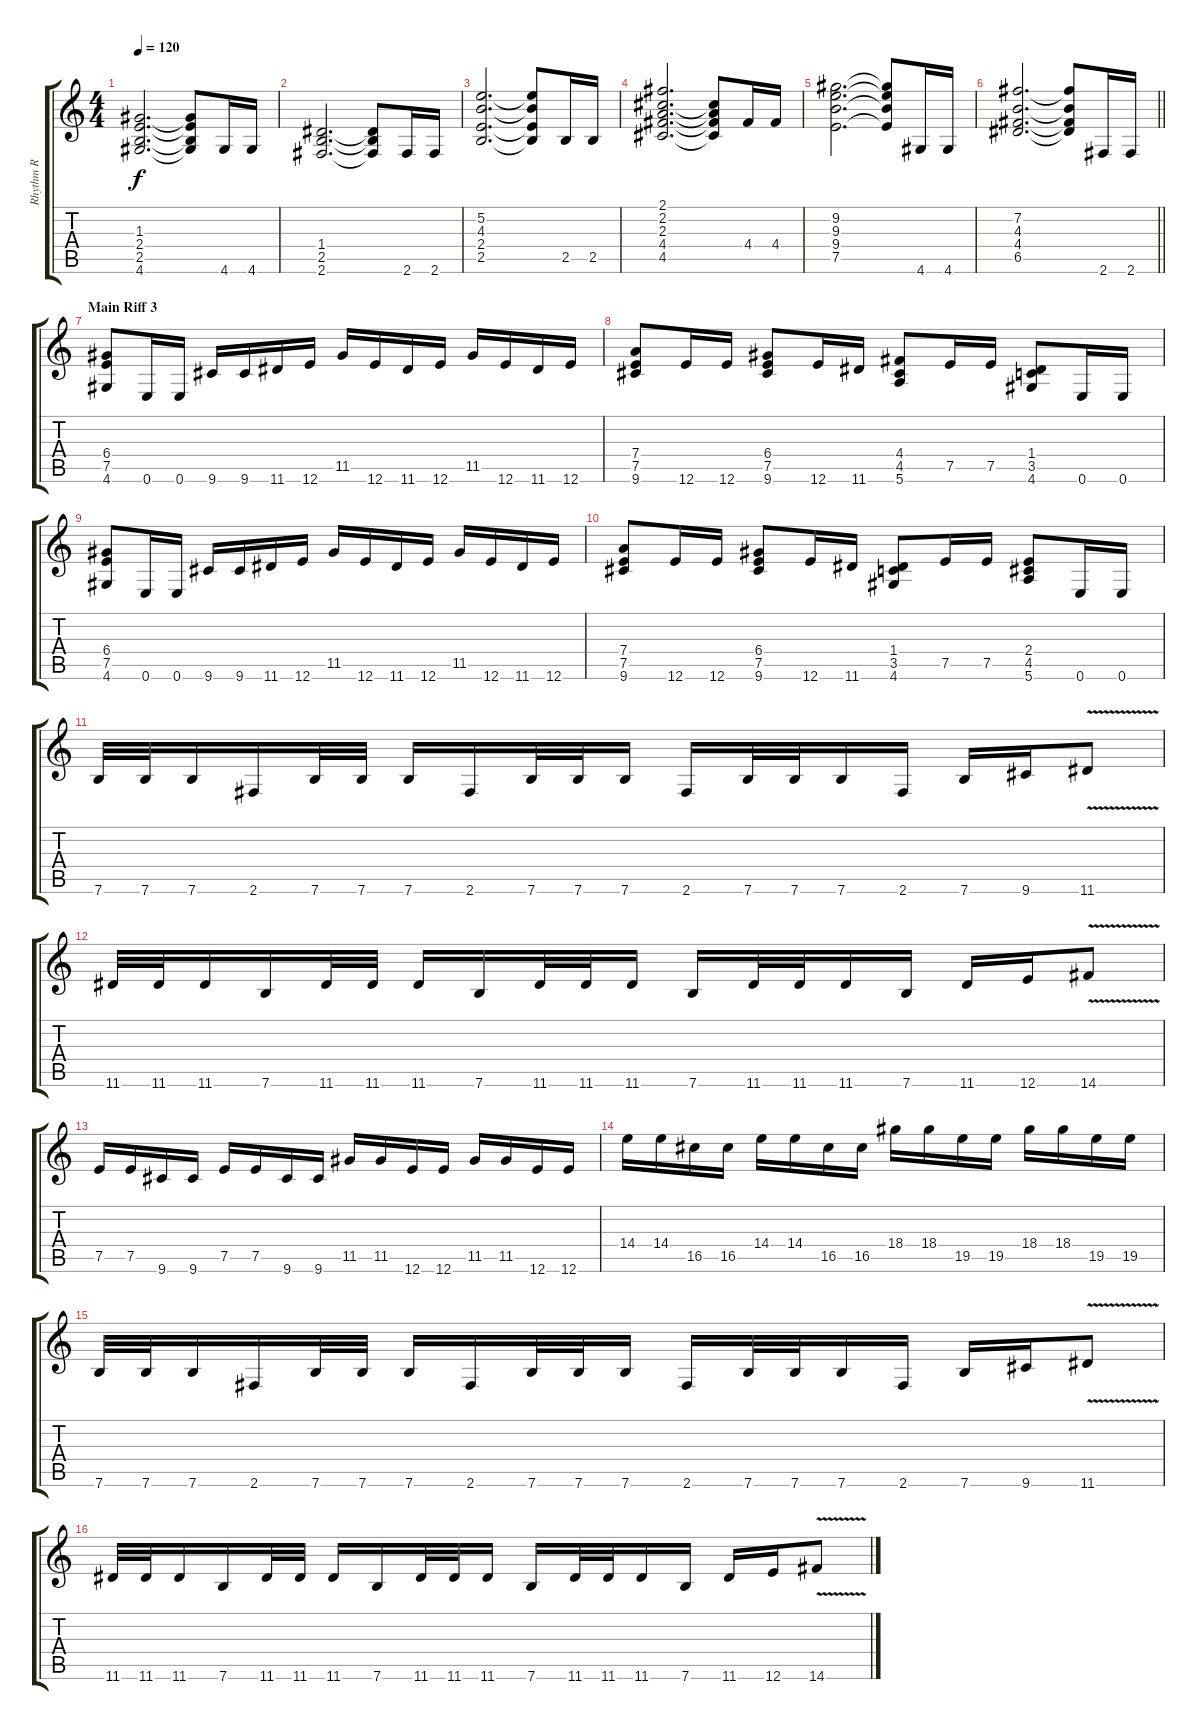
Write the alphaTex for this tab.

\track ("Rhythm R" "Rhythm R") {instrument distortionguitar}
\staff {score tabs}
\tuning (E4 B3 G3 D3 A2 E2) {hide}
\ts (4 4)
\tempo 120
\clef g2
\ks c
(1.3 2.4 2.5 4.6).2{d dy f} (1.3{t} 2.4{t} 2.5{t} 4.6{t}).8 4.6.16 4.6.16 |
(1.4 2.5 2.6).2{d} (1.4{t} 2.5{t} 2.6{t}).8 2.6.16 2.6.16 |
(5.2 4.3 2.4 2.5).2{d} (5.2{t} 4.3{t} 2.4{t} 2.5{t}).8 2.5.16 2.5.16 |
(2.1 2.2 2.3 4.4 4.5).2{d} (2.2{t} 2.3{t} 4.4{t} 4.5{t}).8 4.4.16 4.4.16 |
(9.2 9.3 9.4 7.5).2{d} (9.2{t} 9.3{t} 9.4{t} 7.5{t}).8 4.6.16 4.6.16 |
\barLineRight lightlight
(7.2 4.3 4.4 6.5).2{d} (7.2{t} 4.3{t} 4.4{t} 6.5{t}).8 2.6.16 2.6.16 |
\section ("" "Main Riff 3")
(6.4 7.5 4.6).8{volume 16} 0.6.16 0.6.16 9.6.16 9.6.16 11.6.16 12.6.16 11.5.16 12.6.16 11.6.16 12.6.16 11.5.16 12.6.16 11.6.16 12.6.16 |
(7.4 7.5 9.6).8 12.6.16 12.6.16 (6.4 7.5 9.6).8 12.6.16 11.6.16 (4.4 4.5 5.6).8 7.5.16 7.5.16 (1.4 3.5 4.6).8 0.6.16 0.6.16 |
(6.4 7.5 4.6).8 0.6.16 0.6.16 9.6.16 9.6.16 11.6.16 12.6.16 11.5.16 12.6.16 11.6.16 12.6.16 11.5.16 12.6.16 11.6.16 12.6.16 |
(7.4 7.5 9.6).8 12.6.16 12.6.16 (6.4 7.5 9.6).8 12.6.16 11.6.16 (1.4 3.5 4.6).8 7.5.16 7.5.16 (2.4 4.5 5.6).8 0.6.16 0.6.16 |
7.6.32 7.6.32 7.6.16 2.6.16 7.6.32 7.6.32 7.6.16 2.6.16 7.6.32 7.6.32 7.6.16 2.6.16 7.6.32 7.6.32 7.6.16 2.6.16 7.6.16 9.6.16 11.6{v}.8 |
11.6.32 11.6.32 11.6.16 7.6.16 11.6.32 11.6.32 11.6.16 7.6.16 11.6.32 11.6.32 11.6.16 7.6.16 11.6.32 11.6.32 11.6.16 7.6.16 11.6.16 12.6.16 14.6{v}.8 |
7.5.16 7.5.16 9.6.16 9.6.16 7.5.16 7.5.16 9.6.16 9.6.16 11.5.16 11.5.16 12.6.16 12.6.16 11.5.16 11.5.16 12.6.16 12.6.16 |
14.4.16 14.4.16 16.5.16 16.5.16 14.4.16 14.4.16 16.5.16 16.5.16 18.4.16 18.4.16 19.5.16 19.5.16 18.4.16 18.4.16 19.5.16 19.5.16 |
7.6.32 7.6.32 7.6.16 2.6.16 7.6.32 7.6.32 7.6.16 2.6.16 7.6.32 7.6.32 7.6.16 2.6.16 7.6.32 7.6.32 7.6.16 2.6.16 7.6.16 9.6.16 11.6{v}.8 |
11.6.32 11.6.32 11.6.16 7.6.16 11.6.32 11.6.32 11.6.16 7.6.16 11.6.32 11.6.32 11.6.16 7.6.16 11.6.32 11.6.32 11.6.16 7.6.16 11.6.16 12.6.16 14.6{v}.8
